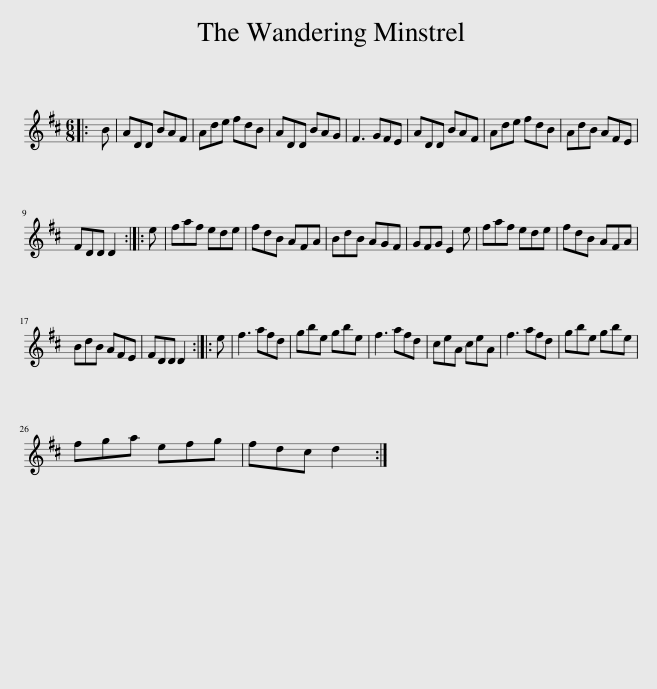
X:1
L:1/8
M:6/8
I:linebreak $
K:D
V:1 treble
V:1
|: B | ADD BAF | Ade fdB | ADD BAG | F3 GFE | %5
 ADD BAF | Ade fdB | AdB AFE |$ FDD D2 :: e | %10
 faf ede | fdB AFA | BdB AGF | GFG E2 e | faf ede | %15
 fdB AFA |$ BdB AFE | FDD D2 :: e | f3 afd | %20
 gbe gbe | f3 afd | ceA ceA | f3 afd | gbe gbe |$ %25
 fga efg | fdc d2 :| %27
